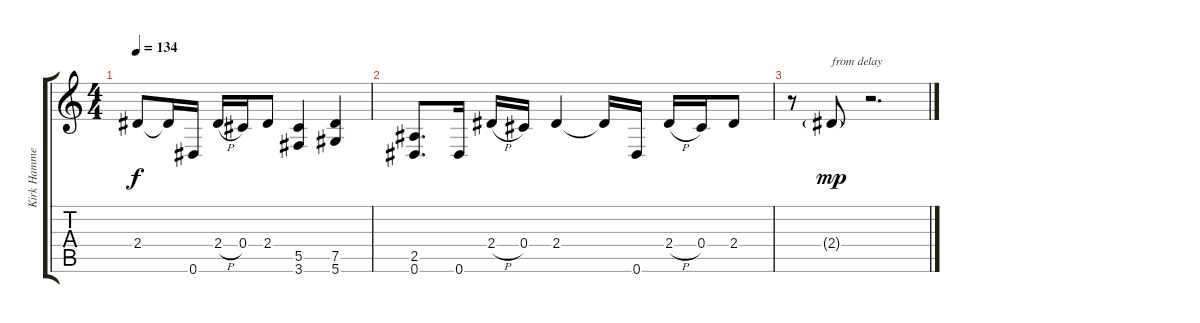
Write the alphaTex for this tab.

\track ("Kirk Hammett" "Kirk Hamme") {instrument distortionguitar}
\staff {score tabs}
\tuning (Eb4 Bb3 Gb3 Db3 Ab2 Eb2) {hide}
\ts (4 4)
\tempo 134
\clef g2
\ks c
2.4{t}.8{dy f} 2.4{t}.16 0.6.16 2.4{h}.16 0.4.16 2.4.8 (5.5 3.6).4 (7.5 5.6).4 |
(2.5 0.6).8{d} 0.6.16 2.4{h}.16 0.4.16 2.4.4 2.4{t}.16 0.6.16 2.4{h}.16 0.4.16 2.4.8 |
r.8 2.4{g}.8{txt "from delay" dy mp} r.2{d}
